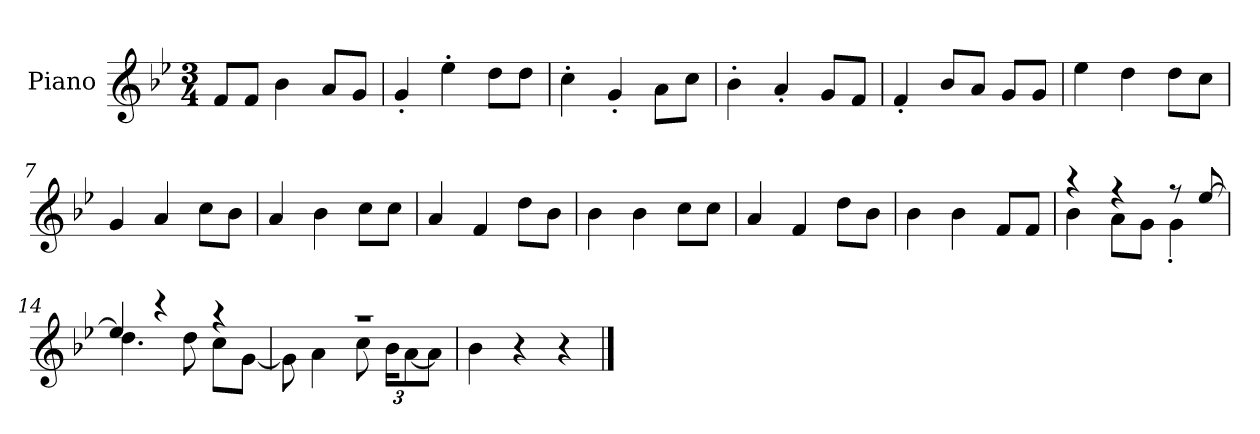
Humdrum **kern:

**kern
*part1
*staff1
*I"Piano
*I'P-no
*clefG2
*k[b-e-]
*M3/4
*MM175
=1
8f/L
8f/J
4b-\
8a/L
8g/J
=2
4g'/
4ee-'\
8dd\L
8dd\J
=3
4cc'\
4g'/
8a\L
8cc\J
=4
4b-'\
4a'/
8g/L
8f/J
=5
4f'/
8b-/L
8a/J
8g/L
8g/J
=6
4ee-\
4dd\
8dd\L
8cc\J
=7
4g/
4a/
8cc\L
8b-\J
=8
4a/
4b-\
8cc\L
8cc\J
!!LO:LB:g=z
=9
4a/
4f/
8dd\L
8b-\J
=10
4b-\
4b-\
8cc\L
8cc\J
=11
4a/
4f/
8dd\L
8b-\J
=12
4b-\
4b-\
8f/L
8f/J
=13
*^
4r	4b-\
4r	8a\L
.	8g\J
8r	4g'\
[8ee-/	.
=14	=14
4ee-/]	4.dd\
4r	.
.	8dd\
4r	8cc\L
.	[8g\J
=15	=15
2.r	8g\]
.	4a\
.	8cc\
*	*Xbrackettup
.	24b-\KL
.	[12a\
.	8a\J]
*v	*v
=16
4b-\
4r
4r
==
*-
